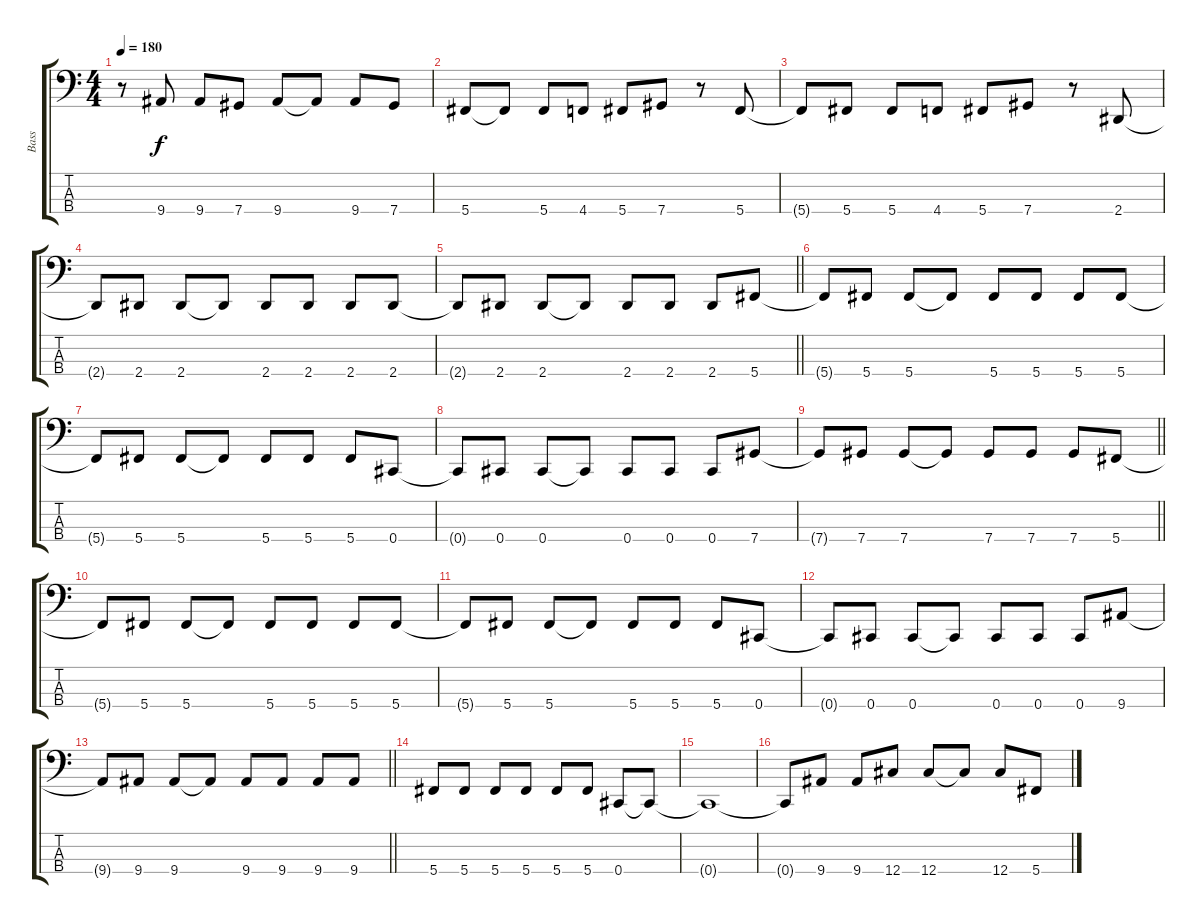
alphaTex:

\track ("Bass" "Bass") {instrument electricbassfinger}
\staff {score tabs}
\tuning (Gb2 Db2 Ab1 Db1) {hide}
\ts (4 4)
\tempo 180
\clef f4
\ks c
r.8{dy f} 9.4.8 9.4.8 7.4.8 9.4.8 9.4{t}.8 9.4.8 7.4.8 |
5.4.8 5.4{t}.8 5.4.8 4.4.8 5.4.8 7.4.8 r.8 5.4.8 |
5.4{t}.8 5.4.8 5.4.8 4.4.8 5.4.8 7.4.8 r.8 2.4.8 |
2.4{t}.8 2.4.8 2.4.8 2.4{t}.8 2.4.8 2.4.8 2.4.8 2.4.8 |
\barLineRight lightlight
2.4{t}.8 2.4.8 2.4.8 2.4{t}.8 2.4.8 2.4.8 2.4.8 5.4.8 |
5.4{t}.8 5.4.8 5.4.8 5.4{t}.8 5.4.8 5.4.8 5.4.8 5.4.8 |
5.4{t}.8 5.4.8 5.4.8 5.4{t}.8 5.4.8 5.4.8 5.4.8 0.4.8 |
0.4{t}.8 0.4.8 0.4.8 0.4{t}.8 0.4.8 0.4.8 0.4.8 7.4.8 |
\barLineRight lightlight
7.4{t}.8 7.4.8 7.4.8 7.4{t}.8 7.4.8 7.4.8 7.4.8 5.4.8 |
5.4{t}.8 5.4.8 5.4.8 5.4{t}.8 5.4.8 5.4.8 5.4.8 5.4.8 |
5.4{t}.8 5.4.8 5.4.8 5.4{t}.8 5.4.8 5.4.8 5.4.8 0.4.8 |
0.4{t}.8 0.4.8 0.4.8 0.4{t}.8 0.4.8 0.4.8 0.4.8 9.4.8 |
\barLineRight lightlight
9.4{t}.8 9.4.8 9.4.8 9.4{t}.8 9.4.8 9.4.8 9.4.8 9.4.8 |
5.4.8 5.4.8 5.4.8 5.4.8 5.4.8 5.4.8 0.4.8 0.4{t}.8 |
0.4{t}.1 |
0.4{t}.8 9.4.8 9.4.8 12.4.8 12.4.8 12.4{t}.8 12.4.8 5.4.8
